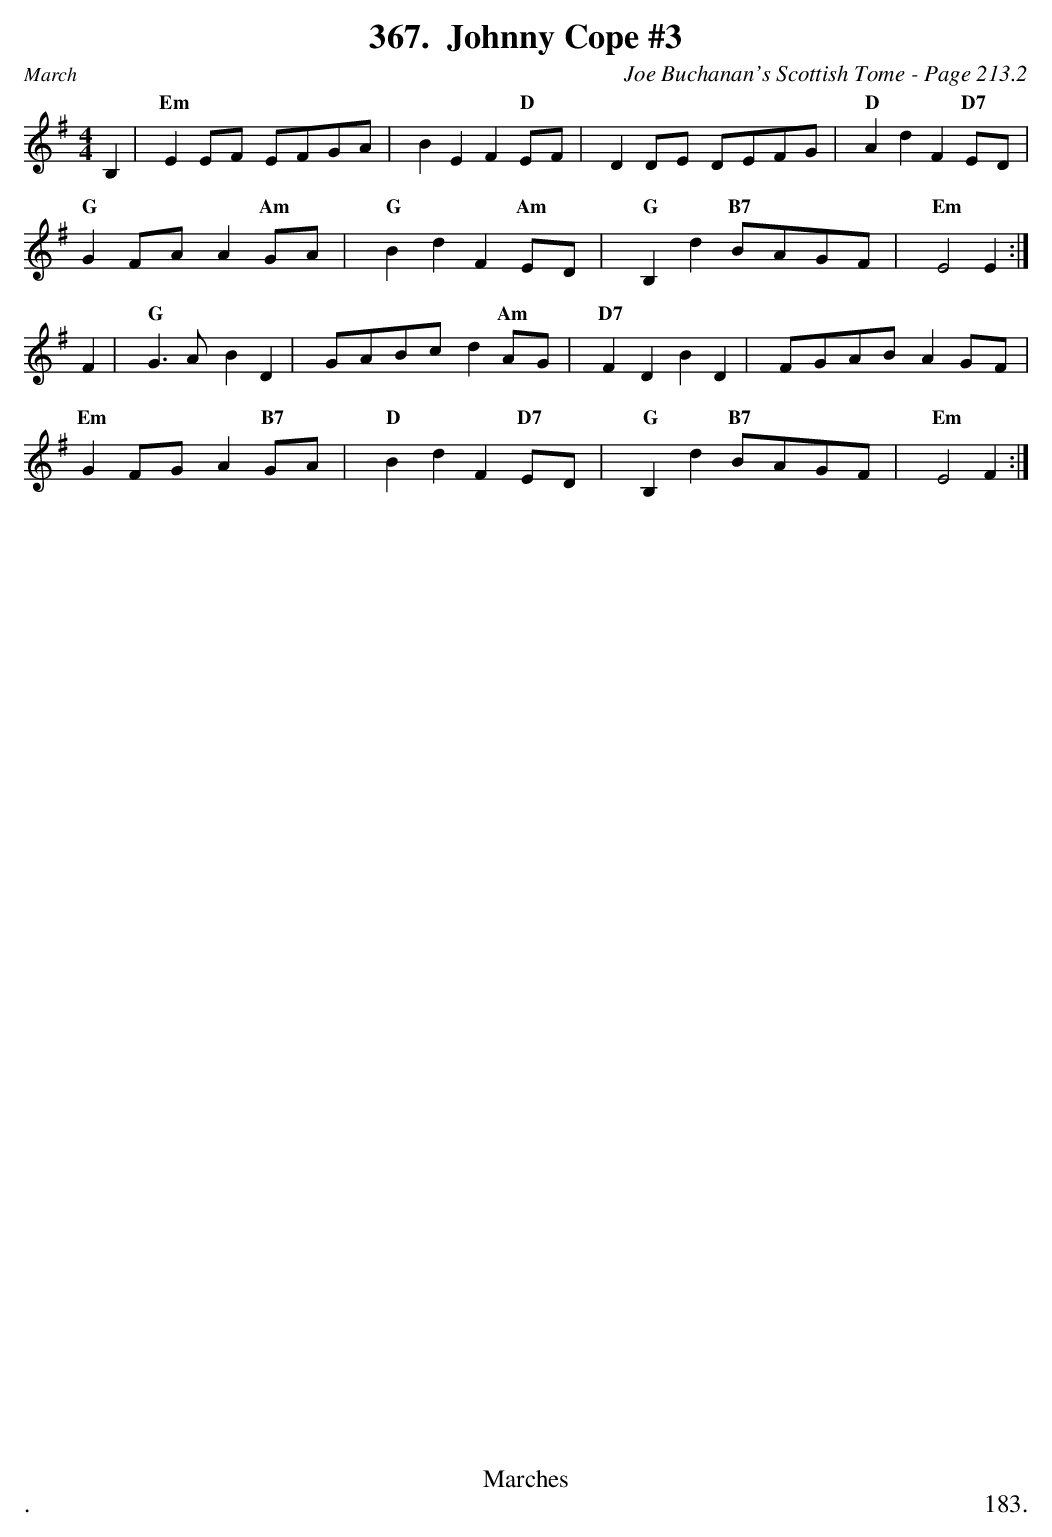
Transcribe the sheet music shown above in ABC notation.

X:1
T:Johnny Cope #3
C:Joe Buchanan's Scottish Tome - Page 213.2
L:1/8
M:4/4
K:G
B,2 | "Em"E2 EF EFGA | B2 E2 F2 "D"EF | D2 DE DEFG | "D"A2 d2 F2 "D7"ED  |
"G"G2 FA A2 "Am"GA | "G"B2 d2 F2 "Am"ED | "G"B,2 d2 "B7"BAGF | "Em"E4 E2 :|
F2 | "G"G2 > A2 B2 D2 | GABc d2 "Am"AG | "D7"F2 D2 B2 D2 | FGAB A2 GF |
"Em"G2 FG A2 "B7"GA | "D"B2 d2 F2 "D7"ED | "G"B,2 d2 "B7"BAGF | "Em"E4 F2 :|
